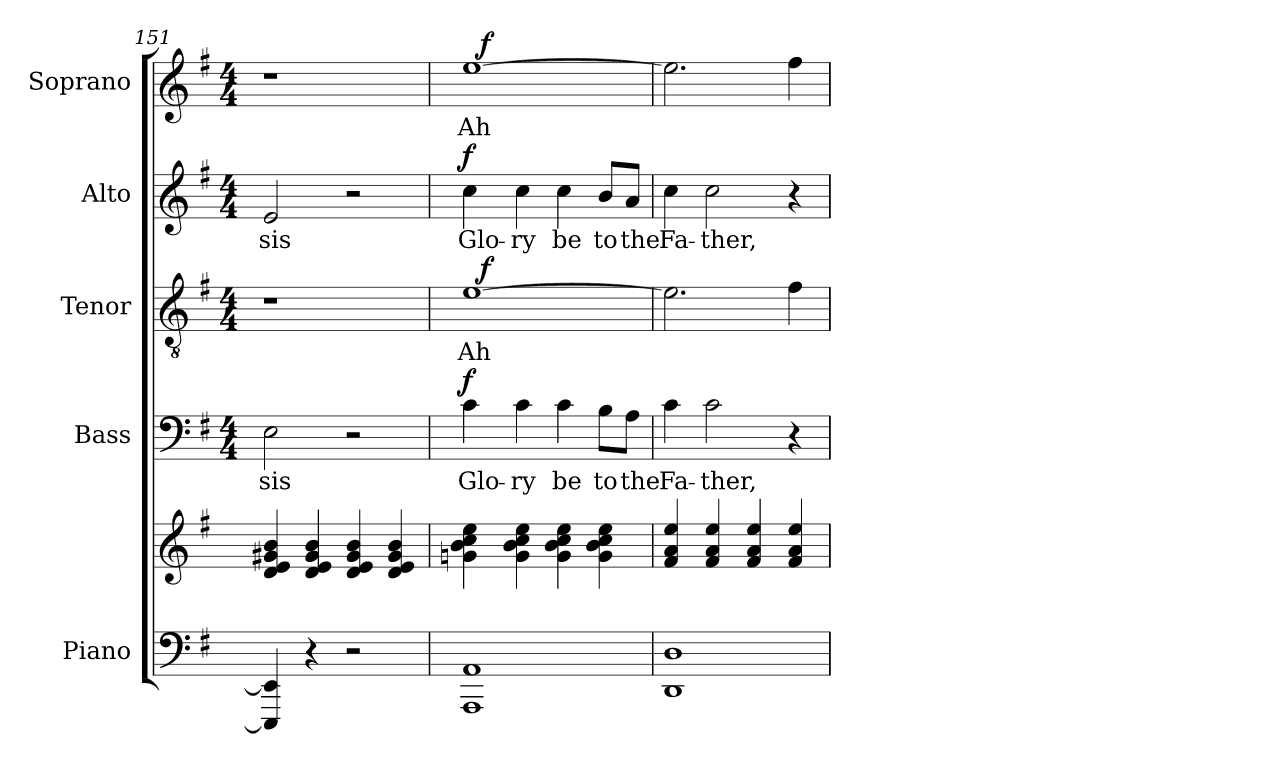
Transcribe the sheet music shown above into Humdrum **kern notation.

**kern	**kern	**kern	**text	**dynam	**kern	**text	**dynam	**kern	**text	**dynam	**kern	**text	**dynam
*part5	*part5	*part4	*part4	*part4	*part3	*part3	*part3	*part2	*part2	*part2	*part1	*part1	*part1
*staff6	*staff5	*staff4	*staff4	*staff4	*staff3	*staff3	*staff3	*staff2	*staff2	*staff2	*staff1	*staff1	*staff1
*I"Piano	*	*I"Bass	*	*	*I"Tenor	*	*	*I"Alto	*	*	*I"Soprano	*	*
*	*	*I'B.	*	*	*I'T.	*	*	*I'A.	*	*	*I'S.	*	*
*clefF4	*clefG2	*clefF4	*	*	*clefGv2	*	*	*clefG2	*	*	*clefG2	*	*
*k[f#]	*k[f#]	*k[f#]	*	*	*k[f#]	*	*	*k[f#]	*	*	*k[f#]	*	*
*G:	*G:	*G:	*	*	*G:	*	*	*G:	*	*	*G:	*	*
*	*	*M4/4	*	*	*M4/4	*	*	*M4/4	*	*	*M4/4	*	*
=151	=151	=151	=151	=151	=151	=151	=151	=151	=151	=151	=151	=151	=151
!	!	!	!LO:LY:b:cj	!	!	!	!	!	!LO:LY:b:cj	!	!	!	!
4EEE/] 4EE/]	4b/ 4g#X/ 4d/ 4e/	2E\	-sis	.	1r	.	.	2e/	-sis	.	1r	.	.
4r	4b/ 4d/ 4g#/ 4e/	.	.	.	.	.	.	.	.	.	.	.	.
2r	4b/ 4g#/ 4d/ 4e/	2r	.	.	.	.	.	2r	.	.	.	.	.
.	4b/ 4g#/ 4d/ 4e/	.	.	.	.	.	.	.	.	.	.	.	.
=152	=152	=152	=152	=152	=152	=152	=152	=152	=152	=152	=152	=152	=152
!	!	!	!LO:LY:b:cj	!LO:DY:a	!	!LO:LY:b:cj	!	!	!LO:LY:b:cj	!LO:DY:a	!	!LO:LY:b:cj	!
*	*	*	*	*	*^	*	*	*	*	*	*^	*	*
1AA 1AAA	4b\ 4gn\ 4cc\ 4ee\	4c\	Glo-	f	[>1e	16ryy	Ah	.	4cc\	Glo-	f	[>1ee	16ryy	Ah	.
!	!	!	!	!	!	!	!	!LO:DY:a	!	!	!	!	!	!	!LO:DY:a
.	.	.	.	.	.	2...ryy	.	f	.	.	.	.	2...ryy	.	f
!	!	!	!LO:LY:b:cj	!	!	!	!	!	!	!LO:LY:b:cj	!	!	!	!	!
.	4b\ 4ee\ 4g\ 4cc\	4c\	-ry	.	.	.	.	.	4cc\	-ry	.	.	.	.	.
!	!	!	!LO:LY:b:cj	!	!	!	!	!	!	!LO:LY:b:cj	!	!	!	!	!
.	4b\ 4g\ 4cc\ 4ee\	4c\	be	.	.	.	.	.	4cc\	be	.	.	.	.	.
!	!	!	!LO:LY:b:cj	!	!	!	!	!	!	!LO:LY:b:cj	!	!	!	!	!
.	4b\ 4g\ 4cc\ 4ee\	8B\L	to	.	.	.	.	.	8b/L	to	.	.	.	.	.
!	!	!	!LO:LY:b:cj	!	!	!	!	!	!	!LO:LY:b:cj	!	!	!	!	!
.	.	8A\J	the	.	.	.	.	.	8a/J	the	.	.	.	.	.
=153	=153	=153	=153	=153	=153	=153	=153	=153	=153	=153	=153	=153	=153	=153	=153
!	!	!	!LO:LY:b:cj	!	!	!	!	!	!	!LO:LY:b:cj	!	!	!	!	!
*	*	*	*	*	*v	*v	*	*	*	*	*	*v	*v	*	*
1D 1DD	4f#/ 4a/ 4ee/	4c\	Fa-	.	2.e\]	.	.	4cc\	Fa-	.	2.ee\]	.	.
!	!	!	!LO:LY:b:cj	!	!	!	!	!	!LO:LY:b:cj	!	!	!	!
.	4ee/ 4a/ 4f#/	2c\	-ther,	.	.	.	.	2cc\	-ther,	.	.	.	.
.	4a/ 4f#/ 4ee/	.	.	.	.	.	.	.	.	.	.	.	.
.	4a/ 4ee/ 4f#/	4r	.	.	4f#\	.	.	4r	.	.	4ff#\	.	.
=	=	=	=	=	=	=	=	=	=	=	=	=	=
*-	*-	*-	*-	*-	*-	*-	*-	*-	*-	*-	*-	*-	*-
